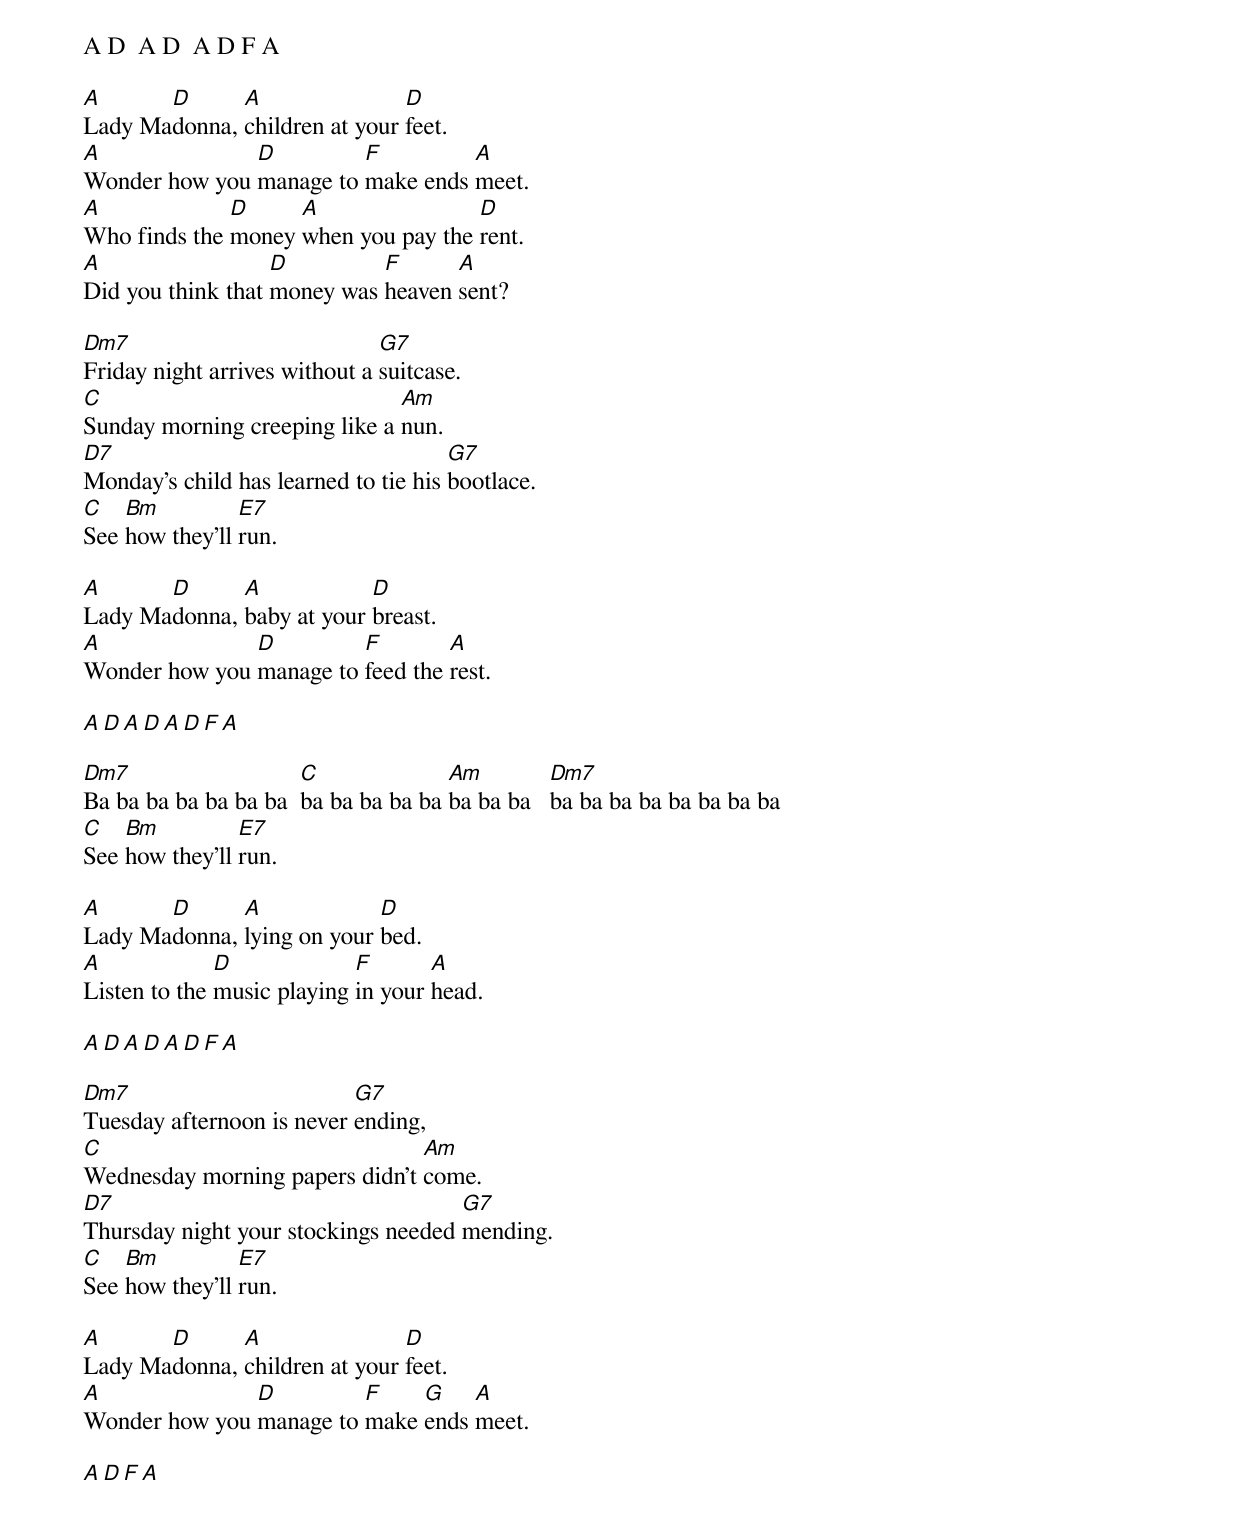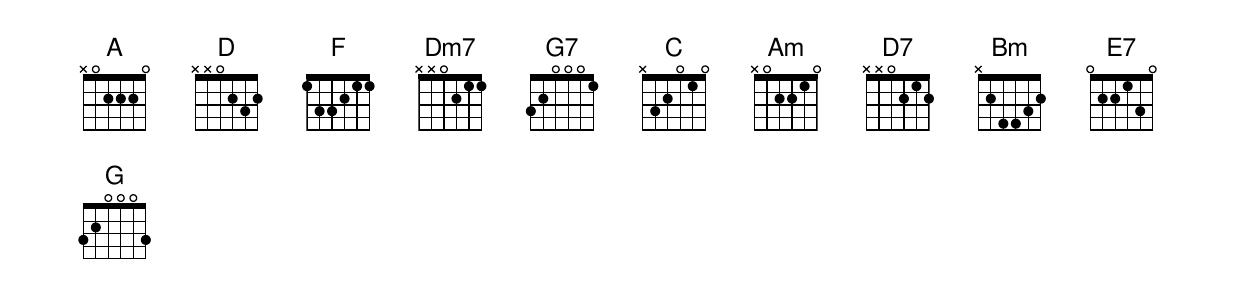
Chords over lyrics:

A D  A D  A D F A

A      D      A                D
Lady Madonna, children at your feet.
A              D         F         A
Wonder how you manage to make ends meet.
A             D     A                D
Who finds the money when you pay the rent.
A                  D         F      A
Did you think that money was heaven sent?

Dm7                            G7
Friday night arrives without a suitcase.
C                              Am
Sunday morning creeping like a nun.
D7                                    G7
Monday's child has learned to tie his bootlace.
C   Bm          E7
See how they'll run.

A      D      A            D
Lady Madonna, baby at your breast.
A              D         F        A
Wonder how you manage to feed the rest.

A D  A D  A D F A

Dm7                   C              Am         Dm7
Ba ba ba ba ba ba ba  ba ba ba ba ba ba ba ba   ba ba ba ba ba ba ba ba
C   Bm          E7
See how they'll run.

A      D      A             D
Lady Madonna, lying on your bed.
A             D             F       A
Listen to the music playing in your head.

A D  A D  A D F A

Dm7                        G7
Tuesday afternoon is never ending,
C                               Am
Wednesday morning papers didn't come.
D7                                   G7
Thursday night your stockings needed mending.
C   Bm          E7
See how they'll run.

A      D      A                D
Lady Madonna, children at your feet.
A              D         F    G    A
Wonder how you manage to make ends meet.

A D F A
